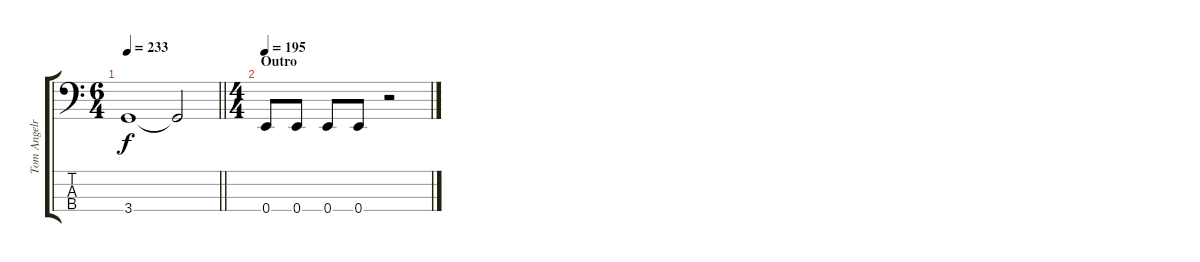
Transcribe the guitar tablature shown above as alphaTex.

\track ("Tom Angelripper" "Tom Angelr") {instrument electricbasspick}
\staff {score tabs}
\tuning (G2 D2 A1 E1) {hide}
\ts (6 4)
\tempo 233
\clef f4
\barLineRight lightlight
\ks c
3.4{t}.1{dy f} 3.4{t}.2 |
\ts (4 4)
\section ("" "Outro")
\tempo 195
0.4.8 0.4.8 0.4.8 0.4.8 r.2
